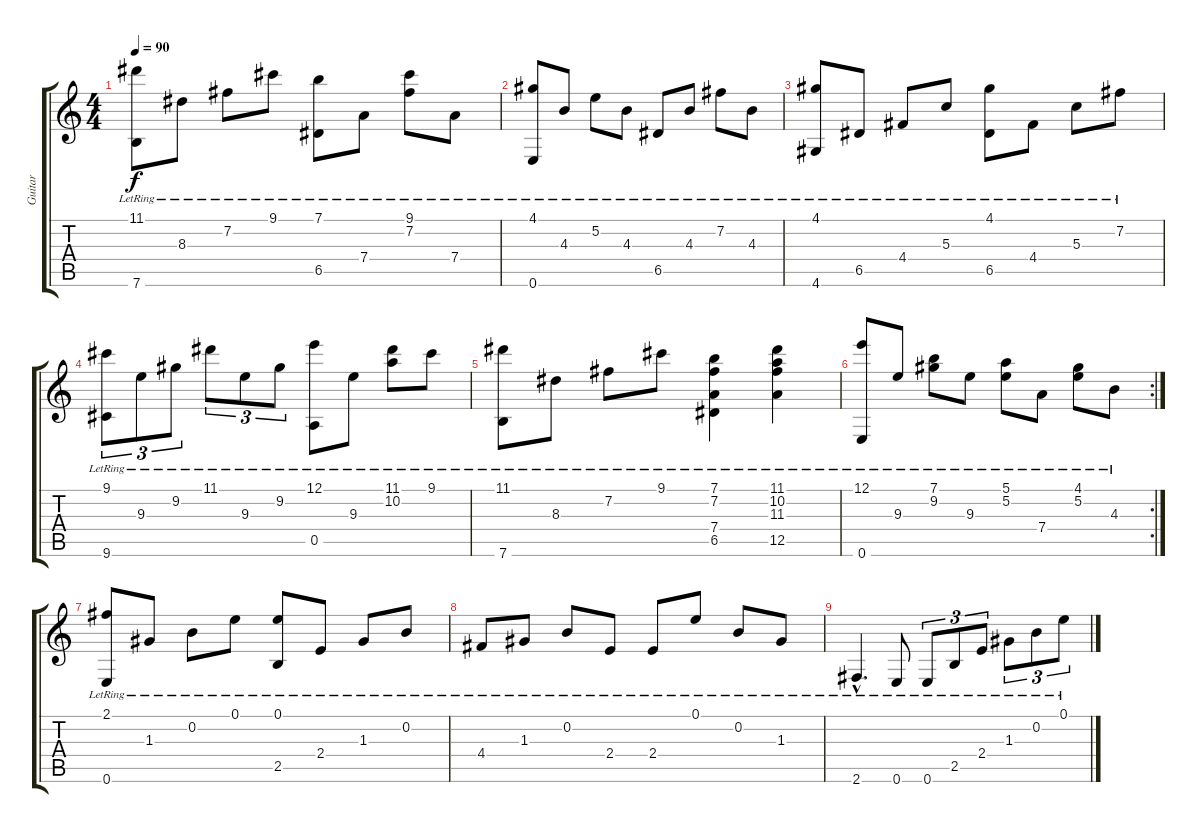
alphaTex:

\track ("Guitar" "Guitar") {instrument acousticguitarnylon}
\staff {score tabs}
\tuning (E4 B3 G3 D3 A2 E2) {hide}
\ts (4 4)
\tempo 90
\clef g2
\ks c
(11.1{lr} 7.6{lr}).8{dy f} 8.3{lr}.8 7.2{lr}.8 9.1{lr}.8 (7.1{lr} 6.5{lr}).8 7.4{lr}.8 (9.1{lr} 7.2{lr}).8 7.4{lr}.8 |
(4.1{lr} 0.6{lr}).8 4.3{lr}.8 5.2{lr}.8 4.3{lr}.8 6.5{lr}.8 4.3{lr}.8 7.2{lr}.8 4.3{lr}.8 |
(4.1{lr} 4.6{lr}).8 6.5{lr}.8 4.4{lr}.8 5.3{lr}.8 (4.1{lr} 6.5{lr}).8 4.4{lr}.8 5.3{lr}.8 7.2{lr}.8 |
(9.1{lr} 9.6{lr}).8{tu (3 2)} 9.3{lr}.8{tu (3 2)} 9.2{lr}.8{tu (3 2)} 11.1{lr}.8{tu (3 2)} 9.3{lr}.8{tu (3 2)} 9.2{lr}.8{tu (3 2)} (12.1{lr} 0.5{lr}).8 9.3{lr}.8 (11.1{lr} 10.2{lr}).8 9.1{lr}.8 |
(11.1{lr} 7.6{lr}).8 8.3{lr}.8 7.2{lr}.8 9.1{lr}.8 (7.1{lr} 7.2{lr} 7.4{lr} 6.5{lr}).4 (11.1{lr} 10.2{lr} 11.3{lr} 12.5{lr}).4 |
\rc 2
(12.1{lr} 0.6{lr}).8 9.3{lr}.8 (7.1{lr} 9.2{lr}).8 9.3{lr}.8 (5.1{lr} 5.2{lr}).8 7.4{lr}.8 (4.1{lr} 5.2{lr}).8 4.3{lr}.8 |
(2.1{lr} 0.6{lr}).8 1.3{lr}.8 0.2{lr}.8 0.1{lr}.8 (0.1{lr} 2.5{lr}).8 2.4{lr}.8 1.3{lr}.8 0.2{lr}.8 |
4.4{lr}.8 1.3{lr}.8 0.2{lr}.8 2.4{lr}.8 2.4{lr}.8 0.1{lr}.8 0.2{lr}.8 1.3{lr}.8 |
2.6{hac lr}.4{d} 0.6{lr}.8 0.6{lr}.8{tu (3 2)} 2.5{lr}.8{tu (3 2)} 2.4{lr}.8{tu (3 2)} 1.3{lr}.8{tu (3 2)} 0.2{lr}.8{tu (3 2)} 0.1{lr}.8{tu (3 2)}
